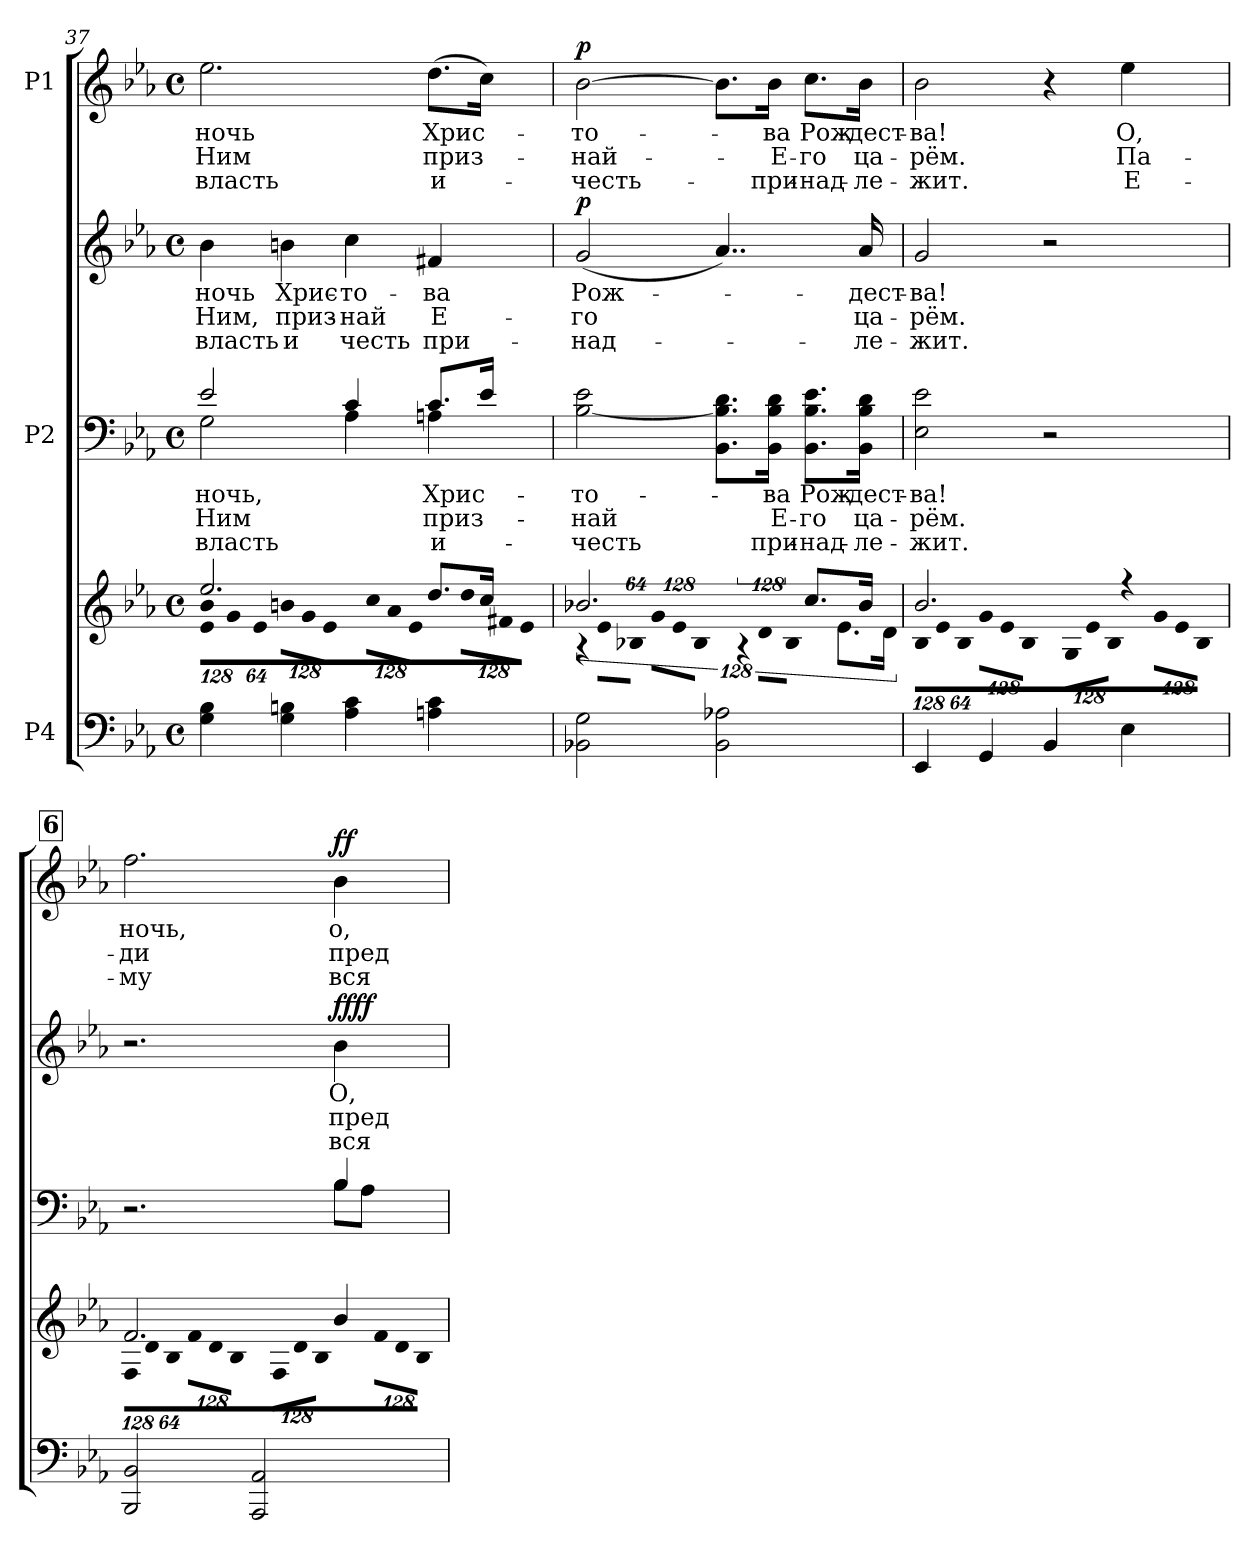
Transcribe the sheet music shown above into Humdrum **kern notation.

**kern	**kern	**kern	**text	**text	**text	**kern	**text	**text	**text	**dynam	**kern	**text	**text	**text	**dynam
*part3	*part3	*part2	*part2	*part2	*part2	*part2	*part2	*part2	*part2	*part2	*part1	*part1	*part1	*part1	*part1
*staff5	*staff4	*staff3	*staff3	*staff3	*staff3	*staff2	*staff2	*staff2	*staff2	*staff2/3	*staff1	*staff1	*staff1	*staff1	*staff1
*I"P4	*	*I"P2	*	*	*	*	*	*	*	*	*I"P1	*	*	*	*
*clefF4	*clefG2	*clefF4	*	*	*	*clefG2	*	*	*	*	*clefG2	*	*	*	*
*k[b-e-a-]	*k[b-e-a-]	*k[b-e-a-]	*	*	*	*k[b-e-a-]	*	*	*	*	*k[b-e-a-]	*	*	*	*
*E-:	*E-:	*E-:	*	*	*	*E-:	*	*	*	*	*E-:	*	*	*	*
*M4/4	*M4/4	*M4/4	*	*	*	*M4/4	*	*	*	*	*M4/4	*	*	*	*
*met(c)	*met(c)	*met(c)	*	*	*	*met(c)	*	*	*	*	*met(c)	*	*	*	*
=37	=37	=37	=37	=37	=37	=37	=37	=37	=37	=37	=37	=37	=37	=37	=37
*	*^	*	*	*	*	*	*	*	*	*	*	*	*	*	*
*	*	*Xbrackettup	*	*	*	*	*	*	*	*	*	*	*	*	*	*
!	!	!LO:N:vis=8	!	!	!	!	!	!	!	!	!	!	!	!	!	!
!	!	!	!	!LO:LY:b:color=#000000	!LO:LY:b:color=#000000	!LO:LY:b:color=#000000	!	!	!	!	!	!	!	!	!	!
*	*	*	*^	*	*	*	*	*	*	*	*	*	*	*	*	*
!	!	!	!	!	!	!	!	!	!LO:LY:b:color=#000000	!LO:LY:b:color=#000000	!LO:LY:b:color=#000000	!	!	!	!	!	!
!	!	!	!	!	!	!	!	!	!	!	!	!	!	!LO:LY:b:color=#000000	!LO:LY:b:color=#000000	!LO:LY:b:color=#000000	!
4Gi\ 4B-i	2.ee-i/	1024%85e-i\ 1024%85b-iL	2e-i/	2Gi\	ночь,	Ним	власть	4b-i\	ночь	Ним,	власть	.	2.ee-i\	ночь	Ним	власть	.
!	!	!LO:N:vis=8	!	!	!	!	!	!	!	!	!	!	!	!	!	!	!
.	.	1024%85gi\	.	.	.	.	.	.	.	.	.	.	.	.	.	.	.
!	!	!LO:N:vis=8	!	!	!	!	!	!	!	!	!	!	!	!	!	!	!
.	.	512%43e-i\J	.	.	.	.	.	.	.	.	.	.	.	.	.	.	.
!	!	!LO:N:vis=8	!	!	!	!	!	!	!	!	!	!	!	!	!	!	!
!	!	!	!	!	!	!	!	!	!LO:LY:b:color=#000000	!LO:LY:b:color=#000000	!LO:LY:b:color=#000000	!	!	!	!	!	!
4Gi\ 4Bni	.	1024%85bni\L	.	.	.	.	.	4bni\	Хрис-	приз-	и	.	.	.	.	.	.
!	!	!LO:N:vis=8	!	!	!	!	!	!	!	!	!	!	!	!	!	!	!
.	.	1024%85gi\	.	.	.	.	.	.	.	.	.	.	.	.	.	.	.
!	!	!LO:N:vis=8	!	!	!	!	!	!	!	!	!	!	!	!	!	!	!
.	.	512%43e-i\J	.	.	.	.	.	.	.	.	.	.	.	.	.	.	.
!	!	!LO:N:vis=8	!	!	!	!	!	!	!	!	!	!	!	!	!	!	!
!	!	!	!	!	!	!	!	!	!LO:LY:b:color=#000000	!LO:LY:b:color=#000000	!LO:LY:b:color=#000000	!	!	!	!	!	!
4A-i\ 4ci	.	1024%85cci\L	4ci/	4A-i\	.	.	.	4cci\	-то-	-най	честь	.	.	.	.	.	.
!	!	!LO:N:vis=8	!	!	!	!	!	!	!	!	!	!	!	!	!	!	!
.	.	1024%85a-i\	.	.	.	.	.	.	.	.	.	.	.	.	.	.	.
!	!	!LO:N:vis=8	!	!	!	!	!	!	!	!	!	!	!	!	!	!	!
.	.	512%43e-i\J	.	.	.	.	.	.	.	.	.	.	.	.	.	.	.
!	!	!LO:N:vis=8	!	!	!	!	!	!	!	!	!	!	!	!	!	!	!
!	!	!	!	!	!LO:LY:b:color=#000000	!LO:LY:b:color=#000000	!LO:LY:b:color=#000000	!	!	!	!	!	!	!	!	!	!
!	!	!	!	!	!	!	!	!	!LO:LY:b:color=#000000	!LO:LY:b:color=#000000	!LO:LY:b:color=#000000	!	!	!	!	!	!
!	!	!	!	!	!	!	!	!	!	!	!	!	!	!LO:LY:b:color=#000000	!LO:LY:b:color=#000000	!LO:LY:b:color=#000000	!
4Ani\ 4ci	8.ddi/L	1024%85ddi\L	8.ci/L	4Ani\	Хрис-	приз-	и-	4f#Xi/	-ва	Е-	при-	.	(8.ddi\L	Хрис-	приз-	и-	.
!	!	!LO:N:vis=8	!	!	!	!	!	!	!	!	!	!	!	!	!	!	!
.	.	1024%85f#Xi\	.	.	.	.	.	.	.	.	.	.	.	.	.	.	.
!	!	!LO:N:vis=8	!	!	!	!	!	!	!	!	!	!	!	!	!	!	!
.	.	512%43e-i\J	.	.	.	.	.	.	.	.	.	.	.	.	.	.	.
.	16cci/Jk	.	16e-i/Jk	.	.	.	.	.	.	.	.	.	16cci\Jk)	.	.	.	.
*	*	*	*v	*v	*	*	*	*	*	*	*	*	*	*	*	*	*
!!LO:PB:g=z
=38	=38	=38	=38	=38	=38	=38	=38	=38	=38	=38	=38	=38	=38	=38	=38	=38
*	*	*brackettup	*	*	*	*	*	*	*	*	*	*	*	*	*	*
!	!	!LO:N:vis=8	!	!	!	!	!	!	!	!	!	!	!	!	!	!
!	!	!	!	!LO:LY:b:color=#000000	!LO:LY:b:color=#000000	!LO:LY:b:color=#000000	!	!	!	!	!	!	!	!	!	!
!	!	!	!	!	!	!	!	!LO:LY:b:color=#000000	!LO:LY:b:color=#000000	!LO:LY:b:color=#000000	!	!	!	!	!	!
!	!	!	!	!	!	!	!	!	!	!	!	!	!LO:LY:b:color=#000000	!LO:LY:b:color=#000000	!LO:LY:b:color=#000000	!
2BB-Xi\ 2Gi	2.b-Xi/	1024%85r	[<2B-i\ 2e-i	-то-	-най	-честь	(2gi/	Рож-	-го	-над-	p	[>2b-i\	-то-	-най-	-честь-	p
!	!	!LO:N:vis=8	!	!	!	!	!	!	!	!	!	!	!	!	!	!
.	.	1024%85e-i\L	.	.	.	.	.	.	.	.	.	.	.	.	.	.
!	!	!LO:N:vis=8	!	!	!	!	!	!	!	!	!	!	!	!	!	!
.	.	512%43B-Xi\J	.	.	.	.	.	.	.	.	.	.	.	.	.	.
*	*	*Xbrackettup	*	*	*	*	*	*	*	*	*	*	*	*	*	*
!	!	!LO:N:vis=8	!	!	!	!	!	!	!	!	!	!	!	!	!	!
.	.	1024%85gi\L	.	.	.	.	.	.	.	.	.	.	.	.	.	.
!	!	!LO:N:vis=8	!	!	!	!	!	!	!	!	!	!	!	!	!	!
.	.	1024%85e-i\	.	.	.	.	.	.	.	.	.	.	.	.	.	.
!	!	!LO:N:vis=8	!	!	!	!	!	!	!	!	!	!	!	!	!	!
.	.	512%43B-i\J	.	.	.	.	.	.	.	.	.	.	.	.	.	.
*	*	*brackettup	*	*	*	*	*	*	*	*	*	*	*	*	*	*
!	!	!LO:N:vis=8	!	!	!	!	!	!	!	!	!	!	!	!	!	!
2BB-i\ 2A-Xi	.	1024%85r	8.BB-i\ 8.B-i] 8.diL	.	.	.	4..a-i/)	.	.	.	.	8.b-i\L]	.	.	.	.
!	!	!LO:N:vis=8	!	!	!	!	!	!	!	!	!	!	!	!	!	!
.	.	1024%85di\L	.	.	.	.	.	.	.	.	.	.	.	.	.	.
!	!	!LO:N:vis=8	!	!	!	!	!	!	!	!	!	!	!	!	!	!
.	.	512%43B-i\J	.	.	.	.	.	.	.	.	.	.	.	.	.	.
!	!	!	!	!LO:LY:b:color=#000000	!LO:LY:b:color=#000000	!LO:LY:b:color=#000000	!	!	!	!	!	!	!	!	!	!
!	!	!	!	!	!	!	!	!	!	!	!	!	!LO:LY:b:color=#000000	!LO:LY:b:color=#000000	!LO:LY:b:color=#000000	!
.	.	.	16BB-i\ 16B-i 16diJk	-ва	Е-	при-	.	.	.	.	.	16b-i\Jk	-ва	-Е-	-при-	.
!	!	!	!	!LO:LY:b:color=#000000	!LO:LY:b:color=#000000	!LO:LY:b:color=#000000	!	!	!	!	!	!	!	!	!	!
!	!	!	!	!	!	!	!	!	!	!	!	!	!LO:LY:b:color=#000000	!LO:LY:b:color=#000000	!LO:LY:b:color=#000000	!
.	8.cci/L	8.e-i\L	8.BB-i\ 8.B-i 8.e-iL	Рож-	-го	-над-	.	.	.	.	.	8.cci\L	Рож-	-го	-над-	.
!	!	!	!	!LO:LY:b:color=#000000	!LO:LY:b:color=#000000	!LO:LY:b:color=#000000	!	!	!	!	!	!	!	!	!	!
!	!	!	!	!	!	!	!	!LO:LY:b:color=#000000	!LO:LY:b:color=#000000	!LO:LY:b:color=#000000	!	!	!	!	!	!
!	!	!	!	!	!	!	!	!	!	!	!	!	!LO:LY:b:color=#000000	!LO:LY:b:color=#000000	!LO:LY:b:color=#000000	!
.	16b-i/Jk	16di\Jk	16BB-i\ 16B-i 16diJk	-дест-	ца-	-ле-	16a-i/	-дест-	ца-	-ле-	.	16b-i\Jk	-дест-	ца-	-ле-	.
=39	=39	=39	=39	=39	=39	=39	=39	=39	=39	=39	=39	=39	=39	=39	=39	=39
*	*	*Xbrackettup	*	*	*	*	*	*	*	*	*	*	*	*	*	*
!	!	!LO:N:vis=8	!	!	!	!	!	!	!	!	!	!	!	!	!	!
!	!	!	!	!LO:LY:b:color=#000000	!LO:LY:b:color=#000000	!LO:LY:b:color=#000000	!	!	!	!	!	!	!	!	!	!
!	!	!	!	!	!	!	!	!LO:LY:b:color=#000000	!LO:LY:b:color=#000000	!LO:LY:b:color=#000000	!	!	!	!	!	!
!	!	!	!	!	!	!	!	!	!	!	!	!	!LO:LY:b:color=#000000	!LO:LY:b:color=#000000	!LO:LY:b:color=#000000	!
4EE-i/	2.b-i/	1024%85B-i\L	2E-i\ 2e-i	-ва!	-рём.	-жит.	2gi/	-ва!	-рём.	-жит.	.	2b-i\	-ва!	-рём.	-жит.	.
!	!	!LO:N:vis=8	!	!	!	!	!	!	!	!	!	!	!	!	!	!
.	.	1024%85e-i\	.	.	.	.	.	.	.	.	.	.	.	.	.	.
!	!	!LO:N:vis=8	!	!	!	!	!	!	!	!	!	!	!	!	!	!
.	.	512%43B-i\J	.	.	.	.	.	.	.	.	.	.	.	.	.	.
!	!	!LO:N:vis=8	!	!	!	!	!	!	!	!	!	!	!	!	!	!
4GGi/	.	1024%85gi\L	.	.	.	.	.	.	.	.	.	.	.	.	.	.
!	!	!LO:N:vis=8	!	!	!	!	!	!	!	!	!	!	!	!	!	!
.	.	1024%85e-i\	.	.	.	.	.	.	.	.	.	.	.	.	.	.
!	!	!LO:N:vis=8	!	!	!	!	!	!	!	!	!	!	!	!	!	!
.	.	512%43B-i\J	.	.	.	.	.	.	.	.	.	.	.	.	.	.
!	!	!LO:N:vis=8	!	!	!	!	!	!	!	!	!	!	!	!	!	!
4BB-i/	.	1024%85Gi\L	2r	.	.	.	2r	.	.	.	.	4r	.	.	.	.
!	!	!LO:N:vis=8	!	!	!	!	!	!	!	!	!	!	!	!	!	!
.	.	1024%85e-i\	.	.	.	.	.	.	.	.	.	.	.	.	.	.
!	!	!LO:N:vis=8	!	!	!	!	!	!	!	!	!	!	!	!	!	!
.	.	512%43B-i\J	.	.	.	.	.	.	.	.	.	.	.	.	.	.
!	!	!LO:N:vis=8	!	!	!	!	!	!	!	!	!	!	!	!	!	!
!	!	!	!	!	!	!	!	!	!	!	!	!	!LO:LY:b:color=#000000	!LO:LY:b:color=#000000	!LO:LY:b:color=#000000	!
4E-i\	4r	1024%85gi\L	.	.	.	.	.	.	.	.	.	4ee-i\	О,	Па-	Е-	.
!	!	!LO:N:vis=8	!	!	!	!	!	!	!	!	!	!	!	!	!	!
.	.	1024%85e-i\	.	.	.	.	.	.	.	.	.	.	.	.	.	.
!	!	!LO:N:vis=8	!	!	!	!	!	!	!	!	!	!	!	!	!	!
.	.	512%43B-i\J	.	.	.	.	.	.	.	.	.	.	.	.	.	.
!!LO:REH:place=s1:B:color=#000000:enc=box:fs=12.9728:t=6
=40	=40	=40	=40	=40	=40	=40	=40	=40	=40	=40	=40	=40	=40	=40	=40	=40
!	!	!LO:N:vis=8	!	!	!	!	!	!	!	!	!	!	!	!	!	!
*	*	*	*^	*	*	*	*	*	*	*	*	*	*	*	*	*
!	!	!	!	!	!	!	!	!	!	!	!	!	!	!LO:LY:b:color=#000000	!LO:LY:b:color=#000000	!LO:LY:b:color=#000000	!
2BBB-i/ 2BB-i	2.fi/	1024%85Fi\L	2.r	2.ryy	.	.	.	2.r	.	.	.	.	2.ffi\	ночь,	-ди	-му	.
!	!	!LO:N:vis=8	!	!	!	!	!	!	!	!	!	!	!	!	!	!	!
.	.	1024%85di\	.	.	.	.	.	.	.	.	.	.	.	.	.	.	.
!	!	!LO:N:vis=8	!	!	!	!	!	!	!	!	!	!	!	!	!	!	!
.	.	512%43B-i\J	.	.	.	.	.	.	.	.	.	.	.	.	.	.	.
!	!	!LO:N:vis=8	!	!	!	!	!	!	!	!	!	!	!	!	!	!	!
.	.	1024%85fi\L	.	.	.	.	.	.	.	.	.	.	.	.	.	.	.
!	!	!LO:N:vis=8	!	!	!	!	!	!	!	!	!	!	!	!	!	!	!
.	.	1024%85di\	.	.	.	.	.	.	.	.	.	.	.	.	.	.	.
!	!	!LO:N:vis=8	!	!	!	!	!	!	!	!	!	!	!	!	!	!	!
.	.	512%43B-i\J	.	.	.	.	.	.	.	.	.	.	.	.	.	.	.
!	!	!LO:N:vis=8	!	!	!	!	!	!	!	!	!	!	!	!	!	!	!
2AAA-i/ 2AA-i	.	1024%85Fi\L	.	.	.	.	.	.	.	.	.	.	.	.	.	.	.
!	!	!LO:N:vis=8	!	!	!	!	!	!	!	!	!	!	!	!	!	!	!
.	.	1024%85di\	.	.	.	.	.	.	.	.	.	.	.	.	.	.	.
!	!	!LO:N:vis=8	!	!	!	!	!	!	!	!	!	!	!	!	!	!	!
.	.	512%43B-i\J	.	.	.	.	.	.	.	.	.	.	.	.	.	.	.
!	!	!LO:N:vis=8	!	!	!	!	!	!	!	!	!	!	!	!	!	!	!
!	!	!	!	!	!	!	!	!	!LO:LY:b:color=#000000	!LO:LY:b:color=#000000	!LO:LY:b:color=#000000	!	!	!	!	!	!
!	!	!	!	!	!	!	!	!	!	!	!	!	!	!LO:LY:b:color=#000000	!LO:LY:b:color=#000000	!LO:LY:b:color=#000000	!
.	4b-i/	1024%85fi\L	4B-i/	8B-i\L	.	.	.	4b-i\	О,	пред	вся	ff ff	4b-i\	о,	пред	вся	ff
!	!	!LO:N:vis=8	!	!	!	!	!	!	!	!	!	!	!	!	!	!	!
.	.	1024%85di\	.	.	.	.	.	.	.	.	.	.	.	.	.	.	.
.	.	.	.	8A-i\J	.	.	.	.	.	.	.	.	.	.	.	.	.
!	!	!LO:N:vis=8	!	!	!	!	!	!	!	!	!	!	!	!	!	!	!
.	.	512%43B-i\J	.	.	.	.	.	.	.	.	.	.	.	.	.	.	.
*	*v	*v	*	*	*	*	*	*	*	*	*	*	*	*	*	*	*
*	*	*v	*v	*	*	*	*	*	*	*	*	*	*	*	*	*
=	=	=	=	=	=	=	=	=	=	=	=	=	=	=	=
*-	*-	*-	*-	*-	*-	*-	*-	*-	*-	*-	*-	*-	*-	*-	*-
